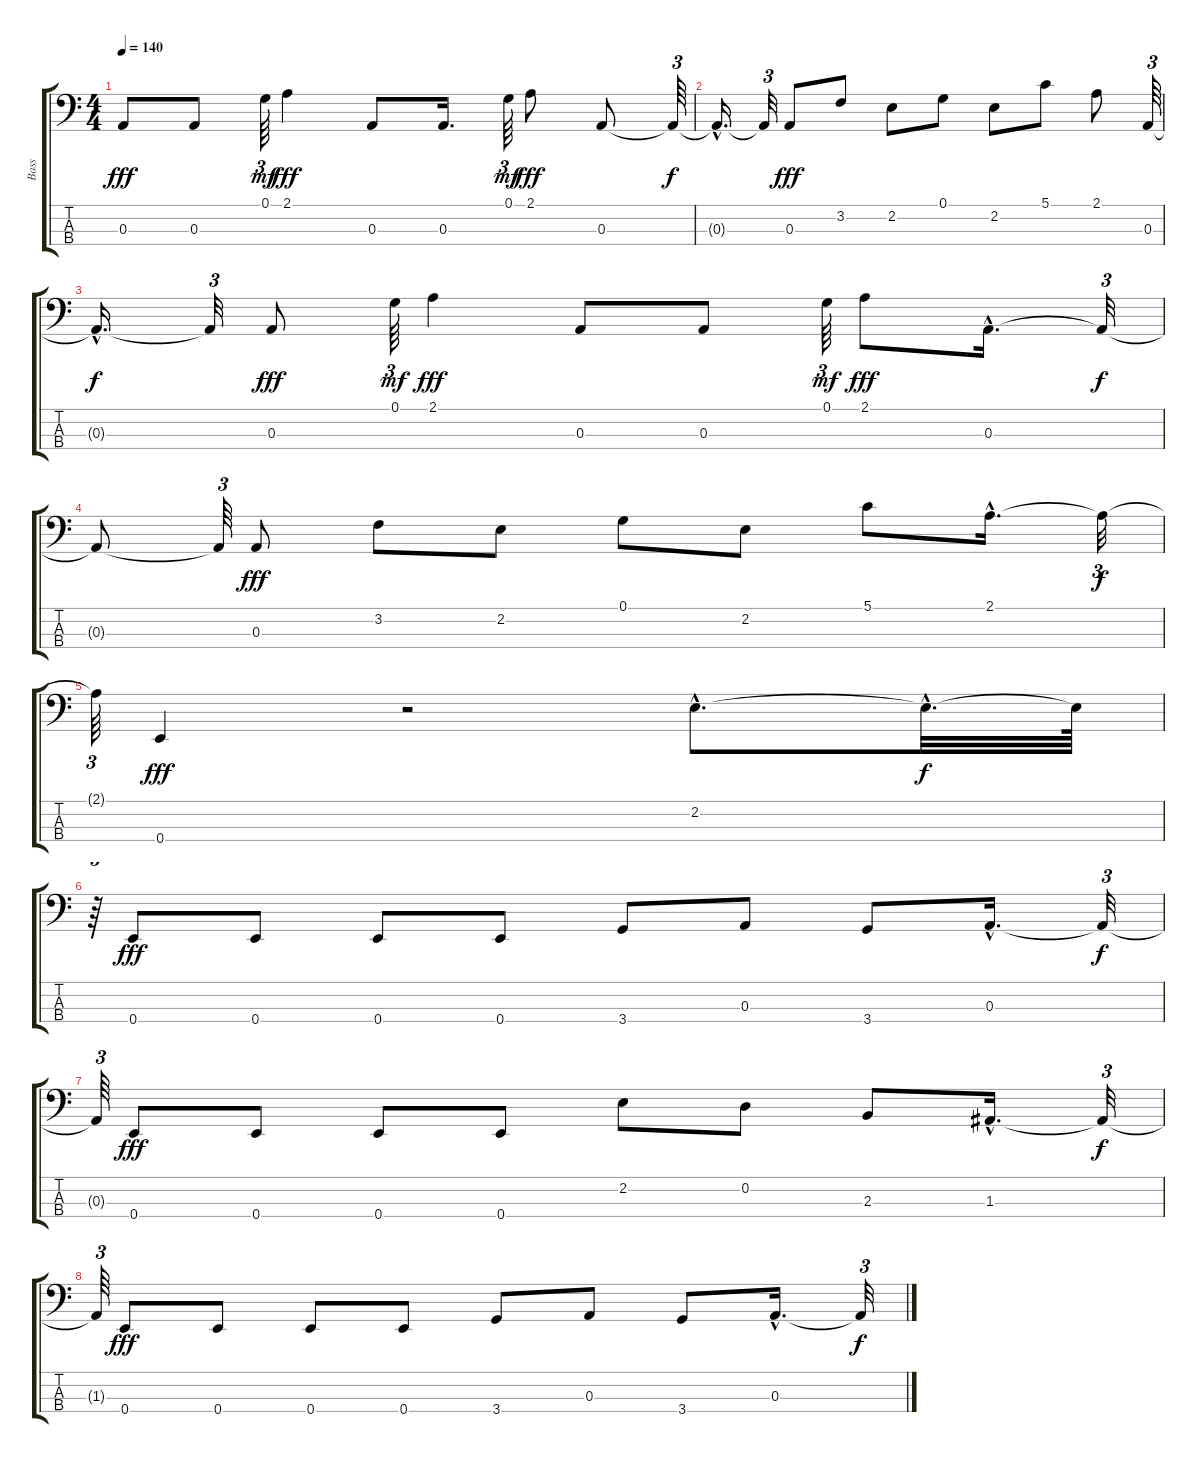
\track ("Bass" "Bass") {instrument electricbassfinger}
\staff {score tabs}
\tuning (G2 D2 A1 E1) {hide}
\ts (4 4)
\tempo 140
\clef f4
\ks c
0.3.8{dy fff} 0.3.8 0.1.64{tu (3 2) dy mf} 2.1.4{dy fff} 0.3.8 0.3.16{d} 0.1.64{tu (3 2) dy mf} 2.1.8{dy fff} 0.3.8 0.3{t}.64{tu (3 2) dy f} |
0.3{hac t}.16{d} 0.3{t}.32{tu (3 2)} 0.3.8{dy fff} 3.2.8 2.2.8 0.1.8 2.2.8 5.1.8 2.1.8 0.3.64{tu (3 2)} |
0.3{hac t}.16{d dy f} 0.3{t}.32{tu (3 2)} 0.3.8{dy fff} 0.1.64{tu (3 2) dy mf} 2.1.4{dy fff} 0.3.8 0.3.8 0.1.64{tu (3 2) dy mf} 2.1.8{dy fff} 0.3{hac}.16{d} 0.3{t}.32{tu (3 2) dy f} |
0.3{t}.8 0.3{t}.64{tu (3 2)} 0.3.8{dy fff} 3.2.8 2.2.8 0.1.8 2.2.8 5.1.8 2.1{hac}.16{d} 2.1{t}.32{tu (3 2) dy f} |
2.1{t}.64{tu (3 2)} 0.4.4{dy fff} r.2 2.2{hac}.8{d} 2.2{hac t}.32{d dy f} 2.2{t}.64 |
r.64{tu (3 2)} 0.4.8{dy fff} 0.4.8 0.4.8 0.4.8 3.4.8 0.3.8 3.4.8 0.3{hac}.16{d} 0.3{t}.32{tu (3 2) dy f} |
0.3{t}.64{tu (3 2)} 0.4.8{dy fff} 0.4.8 0.4.8 0.4.8 2.2.8 0.2.8 2.3.8 1.3{hac}.16{d} 1.3{t}.32{tu (3 2) dy f} |
1.3{t}.64{tu (3 2)} 0.4.8{dy fff} 0.4.8 0.4.8 0.4.8 3.4.8 0.3.8 3.4.8 0.3{hac}.16{d} 0.3{t}.32{tu (3 2) dy f}
